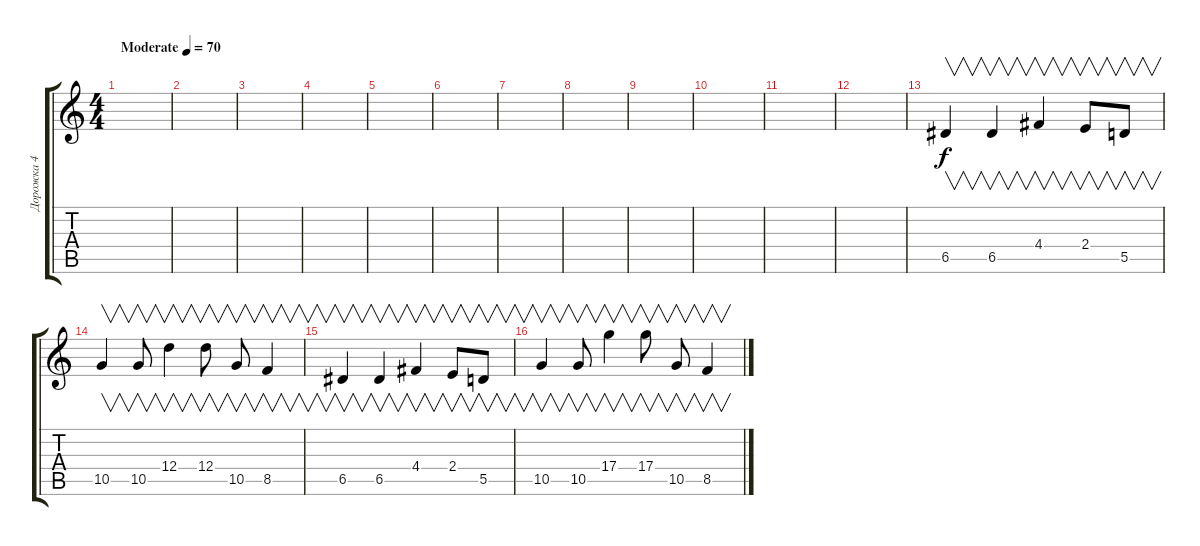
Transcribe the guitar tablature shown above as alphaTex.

\track ("Дорожка 4" "Дорожка 4") {instrument overdrivenguitar}
\staff {score tabs}
\tuning (E4 B3 G3 D3 A2 E2) {hide}
\ts (4 4)
\tempo (70 "Moderate")
\clef g2
\ks c
|
|
|
|
|
|
|
|
|
|
|
|
6.5.4{v} 6.5.4{v} 4.4.4{v} 2.4.8{v} 5.5.8{v} |
10.5.4{v} 10.5.8{v} 12.4.4{v} 12.4.8{v} 10.5.8{v} 8.5.4{v} |
6.5.4{v} 6.5.4{v} 4.4.4{v} 2.4.8{v} 5.5.8{v} |
10.5.4{v} 10.5.8{v} 17.4.4{v} 17.4.8{v} 10.5.8{v} 8.5.4{v}
